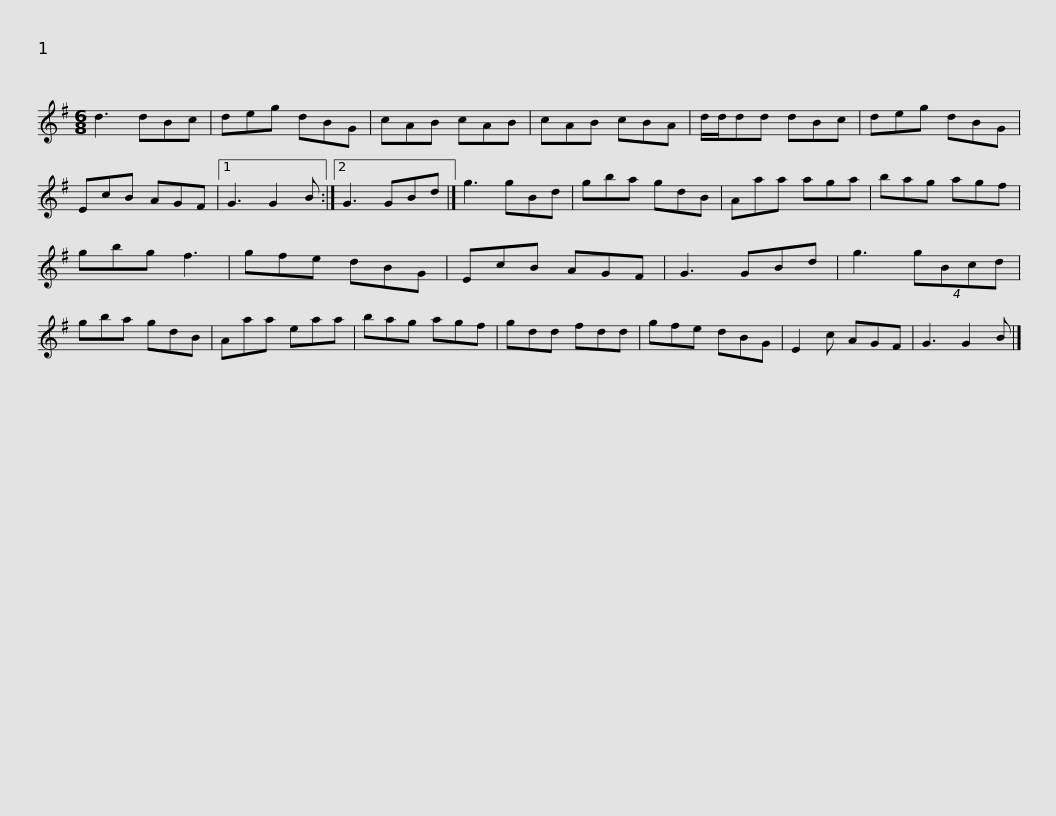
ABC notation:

X:1
L:1/8
M:6/8
I:linebreak $
K:G
V:1 treble
V:1
 d3 dBc | deg dBG | cAB cAB | cAB cBA | d/d/dd dBc | %5
 deg dBG | EcB AGF |1$ G3 G2 B :|2 G3 GBd |] g3 gBd | %10
 gba gdB | Aaa aga | bag agf | gbg f3 | gfe dBG |$ %15
 EcB AGF | G3 GBd | g3 (4:3:4gBcd | gba gdB | Aaa eaa | %20
 bag agf | gdd fdd |$ gfe dBG | E2 c AGF | G3 G2 B |] %25
